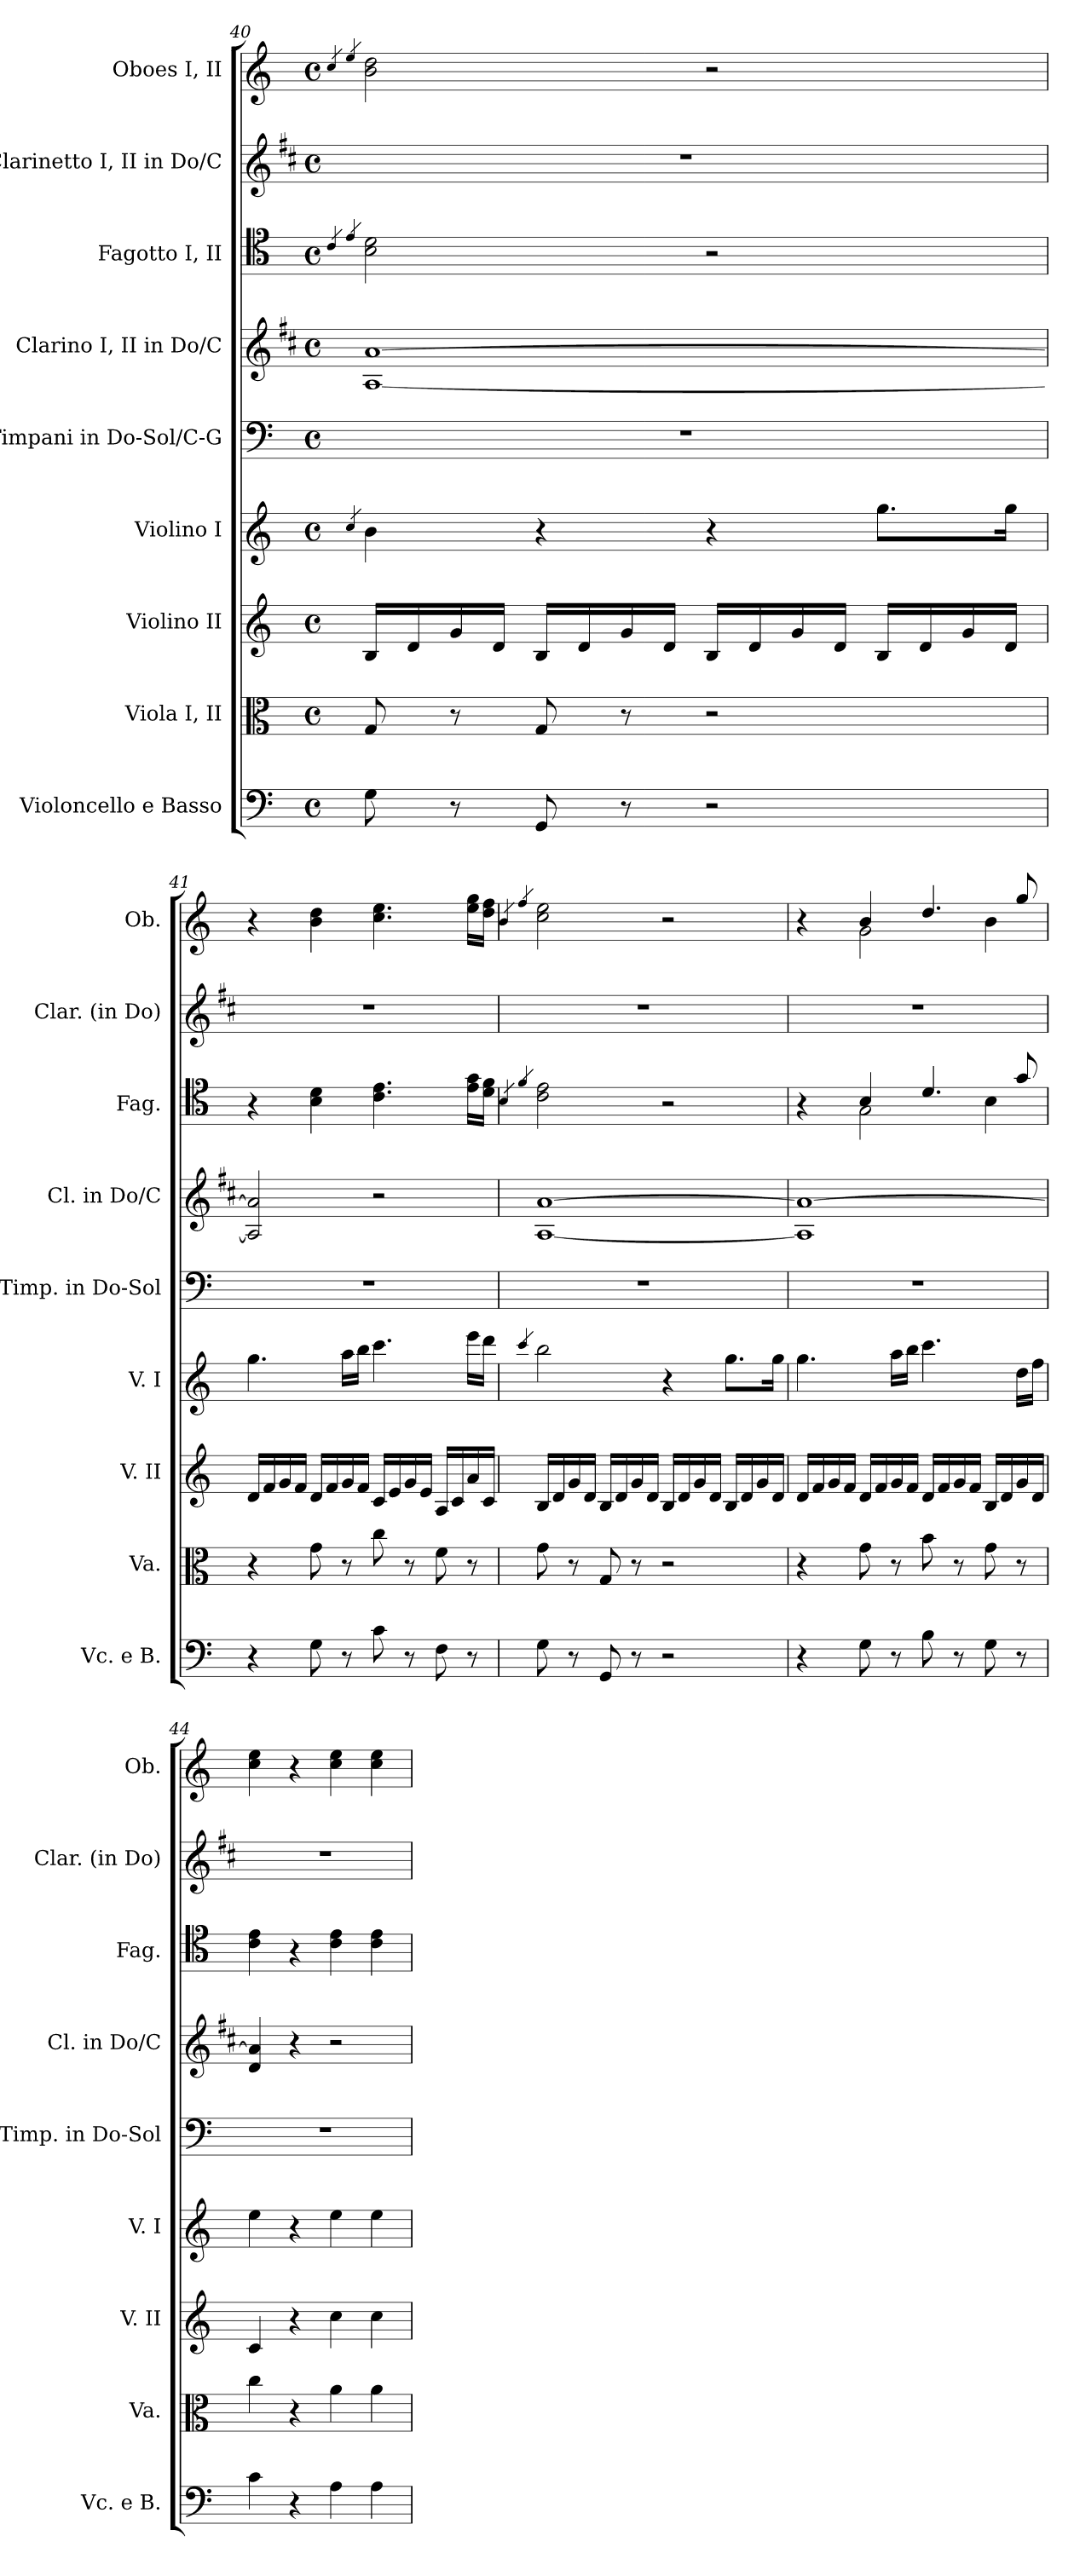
**kern	**kern	**kern	**kern	**kern	**kern	**kern	**kern	**kern
*part9	*part8	*part7	*part6	*part5	*part4	*part3	*part2	*part1
*staff9	*staff8	*staff7	*staff6	*staff5	*staff4	*staff3	*staff2	*staff1
*I"Violoncello e Basso	*I"Viola I, II	*I"Violino II	*I"Violino I	*I"Timpani in Do-Sol/C-G	*I"Clarino I, II in Do/C	*I"Fagotto I, II	*I"Clarinetto I, II in Do/C	*I"Oboes I, II
*I'Vc. e B.	*I'Va.	*I'V. II	*I'V. I	*I'Timp. in Do-Sol	*I'Cl. in Do/C	*I'Fag.	*I'Clar. (in Do)	*I'Ob.
*clefF4	*clefC3	*clefG2	*clefG2	*clefF4	*clefG2	*clefC4	*clefG2	*clefG2
*	*	*	*	*	*ITrd1c2	*	*ITrd1c2	*
*k[]	*k[]	*k[]	*k[]	*k[]	*k[]	*k[]	*k[]	*k[]
*M4/4	*M4/4	*M4/4	*M4/4	*M4/4	*M4/4	*M4/4	*M4/4	*M4/4
*met(c)	*met(c)	*met(c)	*met(c)	*met(c)	*met(c)	*met(c)	*met(c)	*met(c)
=40	=40	=40	=40	=40	=40	=40	=40	=40
.	.	.	.	.	.	4qc/	.	4qcc/
.	.	.	4qcc/	.	.	4qe/	.	4qee/
8Gi\	8Gi/	16Bi/LL	4bi\	1r	[1Gi [1gi	2Bi\ 2di\	1r	2bi\ 2ddi\
.	.	16di/	.	.	.	.	.	.
8r	8r	16gi/	.	.	.	.	.	.
.	.	16di/JJ	.	.	.	.	.	.
8GGi/	8Gi/	16Bi/LL	4r	.	.	.	.	.
.	.	16di/	.	.	.	.	.	.
8r	8r	16gi/	.	.	.	.	.	.
.	.	16di/JJ	.	.	.	.	.	.
2r	2r	16Bi/LL	4r	.	.	2r	.	2r
.	.	16di/	.	.	.	.	.	.
.	.	16gi/	.	.	.	.	.	.
.	.	16di/JJ	.	.	.	.	.	.
.	.	16Bi/LL	8.ggi\L	.	.	.	.	.
.	.	16di/	.	.	.	.	.	.
.	.	16gi/	.	.	.	.	.	.
.	.	16di/JJ	16ggi\Jk	.	.	.	.	.
=41	=41	=41	=41	=41	=41	=41	=41	=41
4r	4r	16di/LL	4.ggi\	1r	2G/] 2g/]	4r	1r	4r
.	.	16fi/	.	.	.	.	.	.
.	.	16gi/	.	.	.	.	.	.
.	.	16fi/JJ	.	.	.	.	.	.
8Gi\	8gi\	16di/LL	.	.	.	4Bi\ 4di\	.	4bi\ 4ddi\
.	.	16fi/	.	.	.	.	.	.
8r	8r	16gi/	16aai\LL	.	.	.	.	.
.	.	16fi/JJ	16bbi\JJ	.	.	.	.	.
8ci\	8cci\	16ci/LL	4.ccci\	.	2r	4.ci\ 4.ei\	.	4.cci\ 4.eei\
.	.	16ei/	.	.	.	.	.	.
8r	8r	16gi/	.	.	.	.	.	.
.	.	16ei/JJ	.	.	.	.	.	.
8Fi\	8fi\	16Ai/LL	.	.	.	.	.	.
.	.	16ci/	.	.	.	.	.	.
8r	8r	16ai/	16eee\LL	.	.	16e\ 16g\LL	.	16ee\ 16gg\LL
.	.	16ci/JJ	16dddi\JJ	.	.	16di\ 16fi\JJ	.	16ddi\ 16ffi\JJ
=42	=42	=42	=42	=42	=42	=42	=42	=42
.	.	.	.	.	.	4qBi/	.	4qbi/
.	.	.	4qccc/	.	.	4qf/	.	4qff/
8Gi\	8gi\	16Bi/LL	2bbi\	1r	[1Gi [1gi	2c\ 2e\	1r	2cc\ 2ee\
.	.	16di/	.	.	.	.	.	.
8r	8r	16gi/	.	.	.	.	.	.
.	.	16di/JJ	.	.	.	.	.	.
8GGi/	8Gi/	16Bi/LL	.	.	.	.	.	.
.	.	16di/	.	.	.	.	.	.
8r	8r	16gi/	.	.	.	.	.	.
.	.	16di/JJ	.	.	.	.	.	.
2r	2r	16Bi/LL	4r	.	.	2r	.	2r
.	.	16di/	.	.	.	.	.	.
.	.	16gi/	.	.	.	.	.	.
.	.	16di/JJ	.	.	.	.	.	.
.	.	16Bi/LL	8.ggi\L	.	.	.	.	.
.	.	16di/	.	.	.	.	.	.
.	.	16gi/	.	.	.	.	.	.
.	.	16di/JJ	16ggi\Jk	.	.	.	.	.
=43	=43	=43	=43	=43	=43	=43	=43	=43
*	*	*	*	*	*	*^	*	*^
4r	4r	16di/LL	4.ggi\	1r	1Gi] 1gi_	4r	4ryy	1r	4r	4ryy
.	.	16fi/	.	.	.	.	.	.	.	.
.	.	16gi/	.	.	.	.	.	.	.	.
.	.	16fi/JJ	.	.	.	.	.	.	.	.
8Gi\	8gi\	16di/LL	.	.	.	4Bi/	2Gi\	.	4bi/	2gi\
.	.	16fi/	.	.	.	.	.	.	.	.
8r	8r	16gi/	16aa\LL	.	.	.	.	.	.	.
.	.	16fi/JJ	16bbi\JJ	.	.	.	.	.	.	.
8Bi\	8bi\	16di/LL	4.ccc\	.	.	4.di/	.	.	4.ddi/	.
.	.	16fi/	.	.	.	.	.	.	.	.
8r	8r	16gi/	.	.	.	.	.	.	.	.
.	.	16fi/JJ	.	.	.	.	.	.	.	.
8Gi\	8gi\	16Bi/LL	.	.	.	.	4Bi\	.	.	4bi\
.	.	16di/	.	.	.	.	.	.	.	.
8r	8r	16gi/	16ddi\LL	.	.	8gi/	.	.	8ggi/	.
.	.	16di/JJ	16ffi\JJ	.	.	.	.	.	.	.
*	*	*	*	*	*	*v	*v	*	*v	*v
=44	=44	=44	=44	=44	=44	=44	=44	=44
4ci\	4cci\	4ci/	4eei\	1r	4ci/ 4gi/]	4ci\ 4ei\	1r	4cci\ 4eei\
4r	4r	4r	4r	.	4r	4r	.	4r
4Ai\	4ai\	4cci\	4eei\	.	2r	4ci\ 4ei\	.	4cci\ 4eei\
4Ai\	4ai\	4cci\	4eei\	.	.	4ci\ 4ei\	.	4cci\ 4eei\
=	=	=	=	=	=	=	=	=
*-	*-	*-	*-	*-	*-	*-	*-	*-
